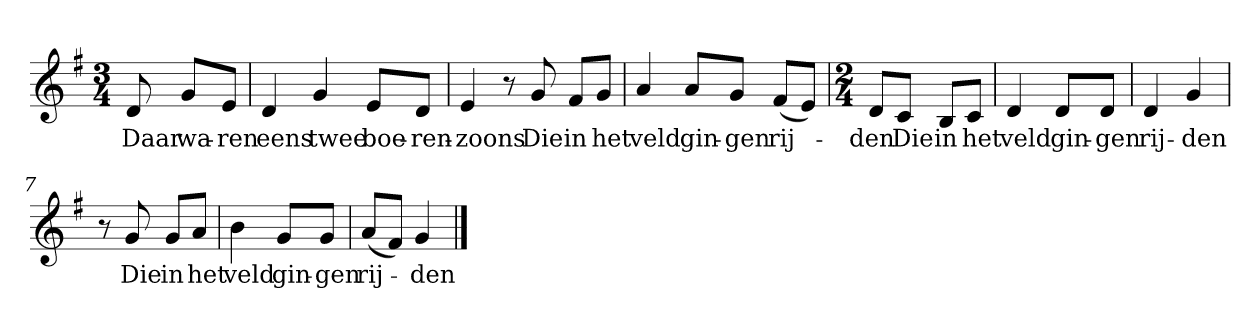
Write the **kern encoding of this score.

**kern	**text
*part1	*part1
*staff1	*staff1
*clefG2	*
*k[f#]	*
*G:	*
*M3/4	*
*MM120	*
=	=
8d	Daar
8g/L	wa-
8e/J	-ren
=1	=1
4d	eens
4g	twee
8e/L	boe-
8d/J	-ren-
=2	=2
4e	-zoons
8r	.
8g	Die
8f#/L	in
8g/J	het
=3	=3
4a	veld
8a/L	gin-
8g/J	-gen
(8f#/L	rij-
8e/J)	.
=4	=4
*M2/4	*
8d/L	-den
8c/J	Die
8B/L	in
8c/J	het
=5	=5
4d	veld
8d/L	gin-
8d/J	-gen
=6	=6
4d	rij-
4g	-den
=7	=7
8r	.
8g	Die
8g/L	in
8a/J	het
=8	=8
4b	veld
8g/L	gin-
8g/J	-gen
=9	=9
(8a/L	rij-
8f#/J)	.
4g	-den
==	==
*-	*-
